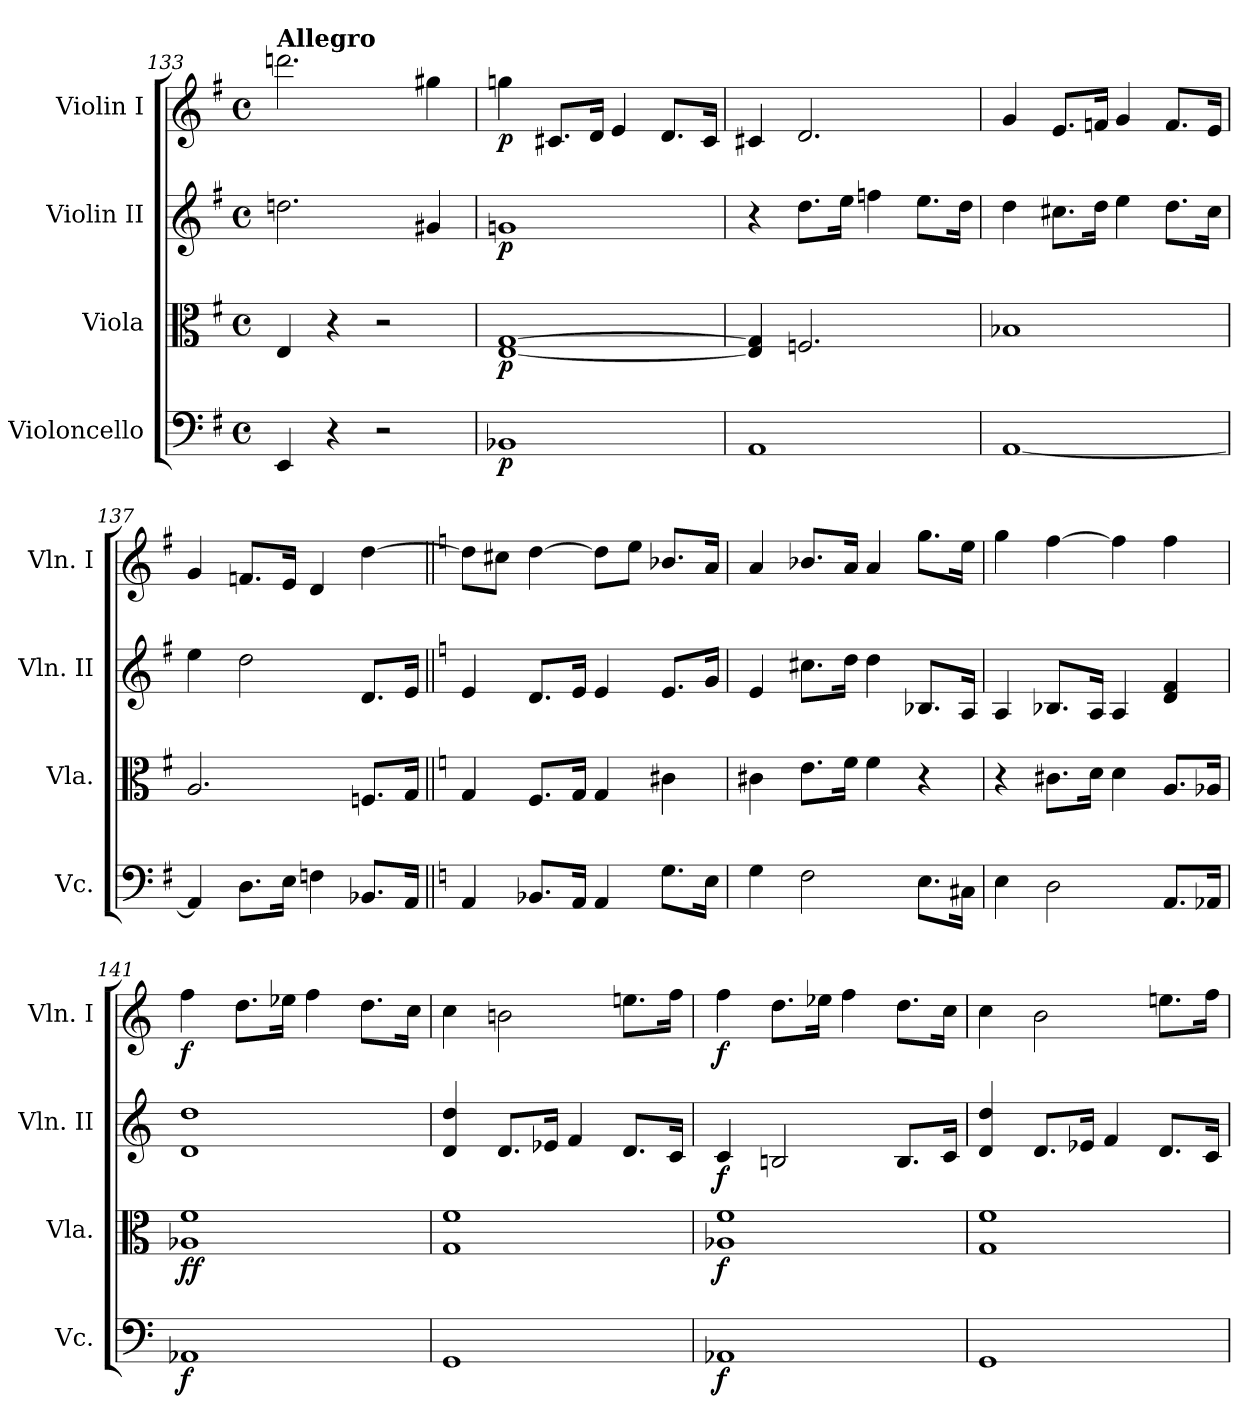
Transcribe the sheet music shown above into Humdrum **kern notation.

**kern	**dynam	**kern	**dynam	**kern	**dynam	**kern	**dynam
*part4	*part4	*part3	*part3	*part2	*part2	*part1	*part1
*staff4	*staff4	*staff3	*staff3	*staff2	*staff2	*staff1	*staff1
*I"Violoncello	*	*I"Viola	*	*I"Violin II	*	*I"Violin I	*
*I'Vc.	*	*I'Vla.	*	*I'Vln. II	*	*I'Vln. I	*
!!LO:LB:g=z
*clefF4	*	*clefC3	*	*clefG2	*	*clefG2	*
*k[f#]	*	*k[f#]	*	*k[f#]	*	*k[f#]	*
*M4/4	*	*M4/4	*	*M4/4	*	*M4/4	*
*met(c)	*	*met(c)	*	*met(c)	*	*met(c)	*
=133	=133	=133	=133	=133	=133	=133	=133
!	!	!	!	!	!	!LO:TX:a:B:t=Allegro	!
4EE/	.	4E/	.	2.ddn\	.	2.dddn\	.
4r	.	4r	.	.	.	.	.
2r	.	2r	.	.	.	.	.
.	.	.	.	4g#X/	.	4gg#X\	.
=134	=134	=134	=134	=134	=134	=134	=134
!	!LO:DY:b	!	!LO:DY:b	!	!LO:DY:b	!	!LO:DY:b
1BB-X	p	[1E [1G	p	1gn	p	4ggn\	p
.	.	.	.	.	.	8.c#X/L	.
.	.	.	.	.	.	16d/Jk	.
.	.	.	.	.	.	4e/	.
.	.	.	.	.	.	8.d/L	.
.	.	.	.	.	.	16c#/Jk	.
=135	=135	=135	=135	=135	=135	=135	=135
1AA	.	4E/] 4G/]	.	4r	.	4c#X/	.
.	.	2.Fn/	.	8.dd\L	.	2.d/	.
.	.	.	.	16ee\Jk	.	.	.
.	.	.	.	4ffn\	.	.	.
.	.	.	.	8.ee\L	.	.	.
.	.	.	.	16dd\Jk	.	.	.
=136	=136	=136	=136	=136	=136	=136	=136
[1AA	.	1B-X	.	4dd\	.	4g/	.
.	.	.	.	8.cc#X\L	.	8.e/L	.
.	.	.	.	16dd\Jk	.	16fn/Jk	.
.	.	.	.	4ee\	.	4g/	.
.	.	.	.	8.dd\L	.	8.f/L	.
.	.	.	.	16cc#\Jk	.	16e/Jk	.
=137	=137	=137	=137	=137	=137	=137	=137
4AA/]	.	2.A/	.	4ee\	.	4g/	.
8.D\L	.	.	.	2dd\	.	8.fn/L	.
16E\Jk	.	.	.	.	.	16e/Jk	.
4Fn\	.	.	.	.	.	4d/	.
8.BB-X/L	.	8.Fn/L	.	8.d/L	.	[4dd\	.
16AA/Jk	.	16G/Jk	.	16e/Jk	.	.	.
!!LO:PB:g=z
=138||	=138||	=138||	=138||	=138||	=138||	=138||	=138||
*k[]	*	*k[]	*	*k[]	*	*k[]	*
4AA/	.	4G/	.	4e/	.	8dd\L]	.
.	.	.	.	.	.	8cc#X\J	.
8.BB-X/L	.	8.F/L	.	8.d/L	.	[4dd\	.
16AA/Jk	.	16G/Jk	.	16e/Jk	.	.	.
4AA/	.	4G/	.	4e/	.	8dd\L]	.
.	.	.	.	.	.	8ee\J	.
8.G\L	.	4c#X\	.	8.e/L	.	8.b-X/L	.
16E\Jk	.	.	.	16g/Jk	.	16a/Jk	.
=139	=139	=139	=139	=139	=139	=139	=139
4G\	.	4c#X\	.	4e/	.	4a/	.
2F\	.	8.e\L	.	8.cc#X\L	.	8.b-X/L	.
.	.	16f\Jk	.	16dd\Jk	.	16a/Jk	.
.	.	4f\	.	4dd\	.	4a/	.
8.E\L	.	4r	.	8.B-X/L	.	8.gg\L	.
16C#X\Jk	.	.	.	16A/Jk	.	16ee\Jk	.
=140	=140	=140	=140	=140	=140	=140	=140
4E\	.	4r	.	4A/	.	4gg\	.
2D\	.	8.c#X\L	.	8.B-X/L	.	[4ff\	.
.	.	16d\Jk	.	16A/Jk	.	.	.
.	.	4d\	.	4A/	.	4ff\]	.
8.AA/L	.	8.A/L	.	4d/ 4f/	.	4ff\	.
16AA-X/Jk	.	16A-X/Jk	.	.	.	.	.
=141	=141	=141	=141	=141	=141	=141	=141
!	!LO:DY:b	!	!LO:DY:b	!	!	!	!
!	!	!	!LO:DY:n=1:b	!	!	!	!LO:DY:b
1AA-X	f	1A-X 1f	f f	1d 1dd	.	4ff\	f
.	.	.	.	.	.	8.dd\L	.
.	.	.	.	.	.	16ee-X\Jk	.
.	.	.	.	.	.	4ff\	.
.	.	.	.	.	.	8.dd\L	.
.	.	.	.	.	.	16cc\Jk	.
!!LO:LB:g=z
=142	=142	=142	=142	=142	=142	=142	=142
1GG	.	1G 1f	.	4d/ 4dd/	.	4cc\	.
.	.	.	.	8.d/L	.	2bn\	.
.	.	.	.	16e-X/Jk	.	.	.
.	.	.	.	4f/	.	.	.
.	.	.	.	8.d/L	.	8.een\L	.
.	.	.	.	16c/Jk	.	16ff\Jk	.
!!LO:LB:g=z
=143	=143	=143	=143	=143	=143	=143	=143
!	!LO:DY:b	!	!LO:DY:b	!	!LO:DY:b	!	!LO:DY:b
1AA-X	f	1A-X 1f	f	4c/	f	4ff\	f
.	.	.	.	2Bn/	.	8.dd\L	.
.	.	.	.	.	.	16ee-X\Jk	.
.	.	.	.	.	.	4ff\	.
.	.	.	.	8.B/L	.	8.dd\L	.
.	.	.	.	16c/Jk	.	16cc\Jk	.
=144	=144	=144	=144	=144	=144	=144	=144
1GG	.	1G 1f	.	4d/ 4dd/	.	4cc\	.
.	.	.	.	8.d/L	.	2b\	.
.	.	.	.	16e-X/Jk	.	.	.
.	.	.	.	4f/	.	.	.
.	.	.	.	8.d/L	.	8.een\L	.
.	.	.	.	16c/Jk	.	16ff\Jk	.
=	=	=	=	=	=	=	=
*-	*-	*-	*-	*-	*-	*-	*-
